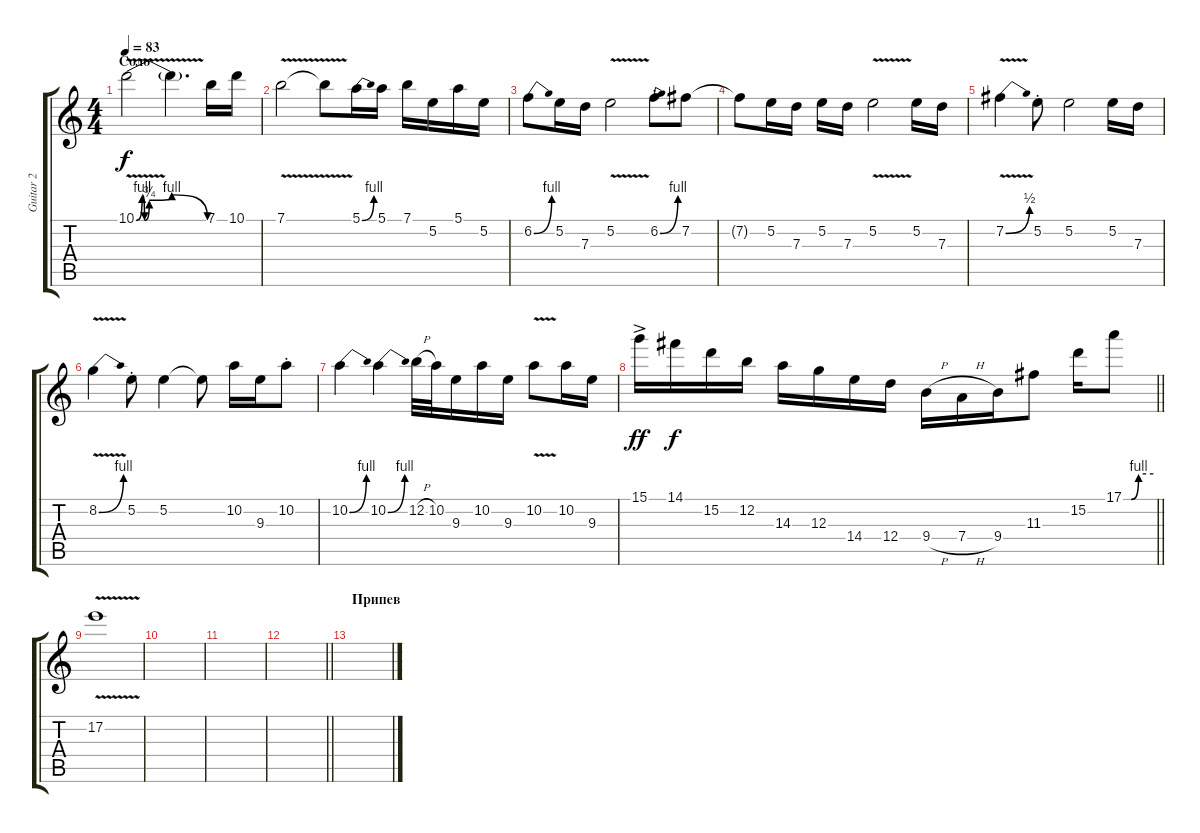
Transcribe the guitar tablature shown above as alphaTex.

\track ("Guitar 2" "Guitar 2") {instrument electricguitarjazz}
\staff {score tabs}
\tuning (E4 B3 G3 D3 A2 E2) {hide}
\ts (4 4)
\section ("" "Соло")
\tempo 83
\clef g2
\ks c
10.1{be (custom 0 0 5 4 7 0 11 3 30 4 60 0) v}.2{dy f} 10.1{t}.4{d} 7.1.16 10.1.16 |
7.1{v}.2 7.1{t}.8 5.1{be (bend 0 0 60 4)}.16 5.1.16 7.1.16 5.2.16 5.1.16 5.2.16 |
6.2{be (bend 0 0 60 4)}.8 5.2.16 7.3.16 5.2{v}.2 6.2{be (bend 0 0 60 4) st}.8 7.2.8 |
7.2{t}.8 5.2.16 7.3.16 5.2.16 7.3.16 5.2{v}.2 5.2.16 7.3.16 |
7.2{be (bend 0 0 60 2) v}.4 5.2{st}.8 5.2.2 5.2.16 7.3.16 |
8.2{be (bend 0 0 60 4) v}.4 5.2{st}.8 5.2.4 5.2{t}.8 10.2.16 9.3.16 10.2{st}.8 |
10.2{be (bend 0 0 60 4)}.4 10.2{be (bend 0 0 60 4)}.4 12.2{h}.32 10.2.32 9.3.16 10.2.16 9.3.16 10.2{v}.8 10.2.16 9.3.16 |
\barLineRight lightlight
15.1{ac}.16{dy ff} 14.1.16{dy f} 15.2.16 12.2.16 14.3.16 12.3.16 14.4.16 12.4.16 9.4{h}.16 7.4{h}.16 9.4.16 11.3.8 15.2.16 17.1{be (custom 0 0 15 0 30 4 60 4)}.8 |
\section ("" "")
17.2{v}.1 |
|
|
\barLineRight lightlight
|
\section ("" "Припев")
